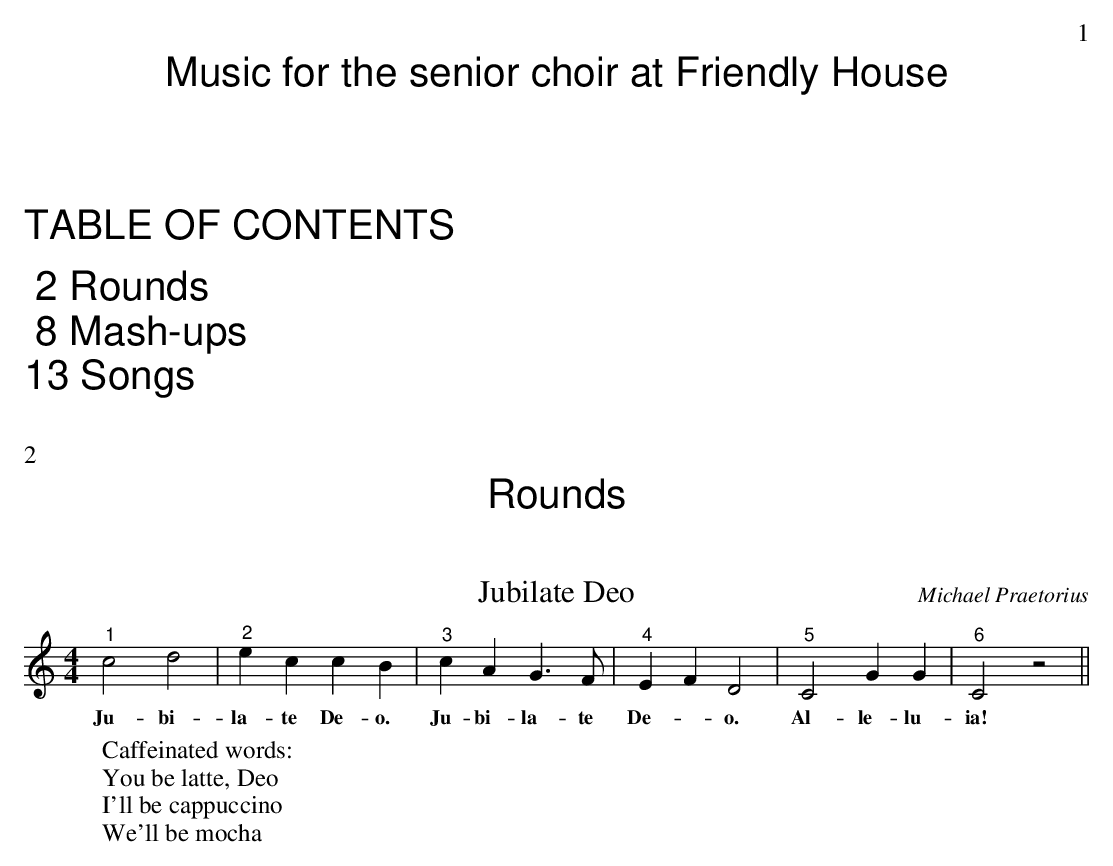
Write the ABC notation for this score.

X:1
T:Jubilate Deo
C:Michael Praetorius
M:4/4
L:1/4
K:C
"^1"c2 d2|"^2"ec cB|"^3"cA G>F|"^4"EF D2|"^5"C2 GG|"^6"C2 z2||
w: Ju-bi-la-te De-o.  Ju-bi-la-te De-*o. Al-le-lu-ia!
W:Caffeinated words:
W:You be latte, Deo
W:I'll be cappuccino
W:We'll be mocha
